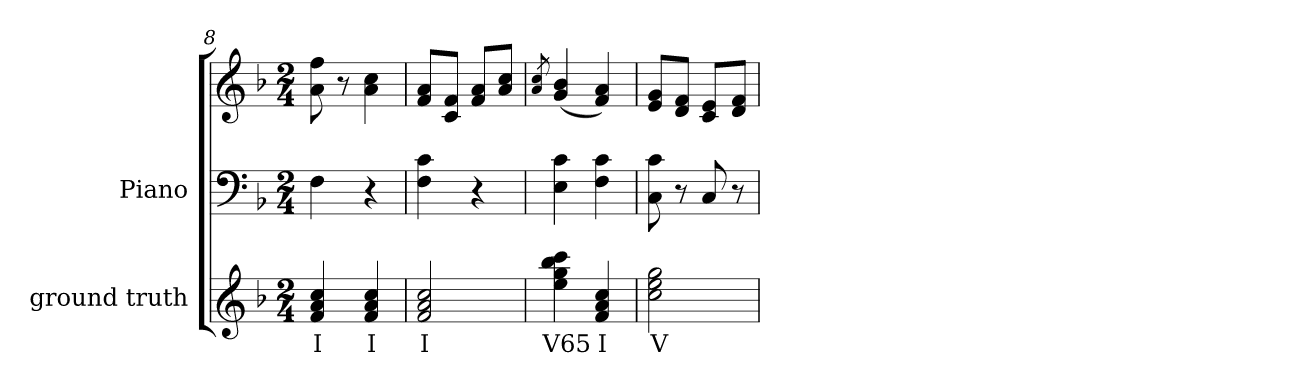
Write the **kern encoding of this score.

**kern	**text	**kern	**kern
*part2	*part2	*part1	*part1
*staff3	*staff3	*staff2	*staff1
*I"ground truth	*	*I"Piano	*
*	*	*I'Pno.	*
*	*	*clefF4	*clefG2
*k[b-]	*	*k[b-]	*k[b-]
*F:	*	*F:	*F:
*M2/4	*	*M2/4	*M2/4
=8	=8	=8	=8
4f 4a 4cc	I	4F\	8a\ 8ff\
.	.	.	8r
4f 4a 4cc	I	4r	4a\ 4cc\
=9	=9	=9	=9
2f 2a 2cc	I	4F\ 4c\	8f/ 8a/L
.	.	.	8c/ 8f/J
.	.	4r	8f/ 8a/L
.	.	.	8a/ 8cc/J
!!LO:LB:g=z
=10	=10	=10	=10
.	.	.	8qa/ 8qcc/
4ee 4gg 4bb- 4ccc	V65	4E\ 4c\	(<4g/ 4b-/
4f 4a 4cc	I	4F\ 4c\	4f/ 4a/)
=11	=11	=11	=11
2cc 2ee 2gg	V	8C\ 8c\	8e/ 8g/L
.	.	8r	8d/ 8f/J
.	.	8C/	8c/ 8e/L
.	.	8r	8d/ 8f/J
=	=	=	=
*-	*-	*-	*-
